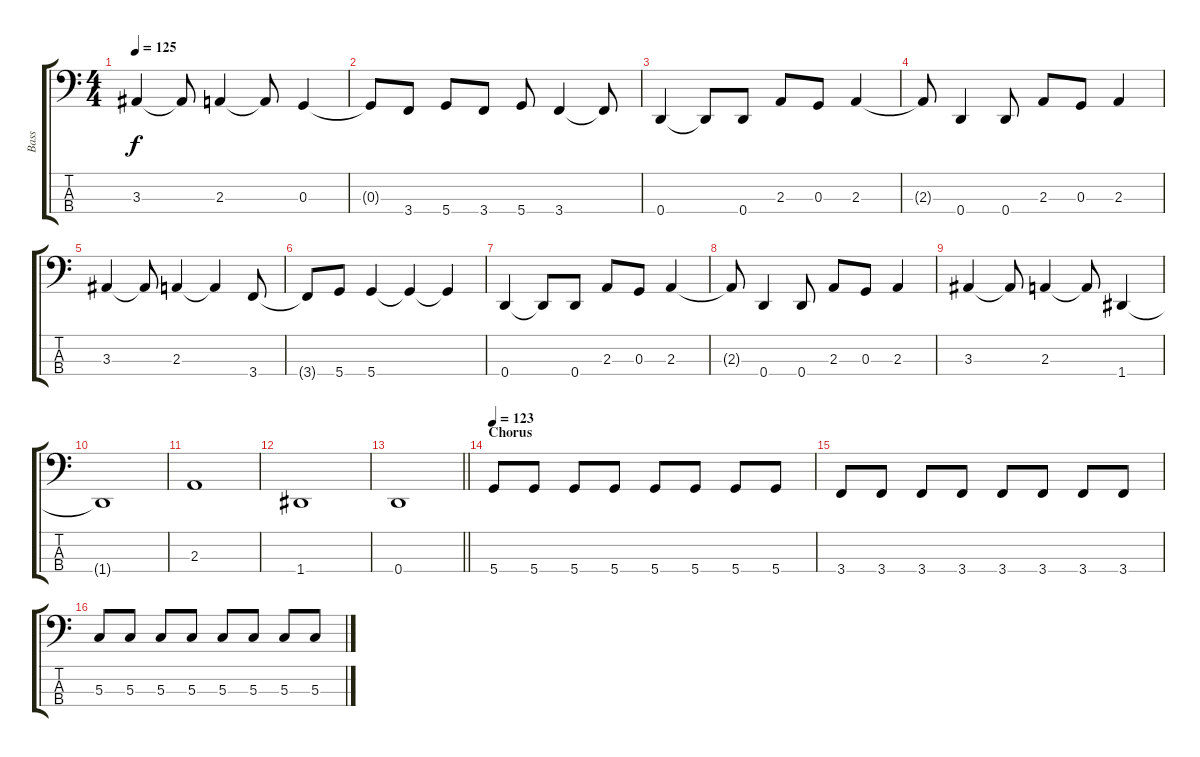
\track ("Bass" "Bass") {instrument electricbassfinger}
\staff {score tabs}
\tuning (F2 C2 G1 D1) {hide}
\ts (4 4)
\tempo 125
\clef f4
\ks c
3.3.4{dy f} 3.3{t}.8 2.3.4 2.3{t}.8 0.3.4 |
0.3{t}.8 3.4.8 5.4.8 3.4.8 5.4.8 3.4.4 3.4{t}.8 |
0.4.4 0.4{t}.8 0.4.8 2.3.8 0.3.8 2.3.4 |
2.3{t}.8 0.4.4 0.4.8 2.3.8 0.3.8 2.3.4 |
3.3.4 3.3{t}.8 2.3.4 2.3{t}.4 3.4.8 |
3.4{t}.8 5.4.8 5.4.4 5.4{t}.4 5.4{t}.4 |
0.4.4 0.4{t}.8 0.4.8 2.3.8 0.3.8 2.3.4 |
2.3{t}.8 0.4.4 0.4.8 2.3.8 0.3.8 2.3.4 |
3.3.4 3.3{t}.8 2.3.4 2.3{t}.8 1.4.4 |
1.4{t}.1 |
2.3.1 |
1.4.1 |
\barLineRight lightlight
0.4.1 |
\section ("" "Chorus")
\tempo 123
5.4.8 5.4.8 5.4.8 5.4.8 5.4.8 5.4.8 5.4.8 5.4.8 |
3.4.8 3.4.8 3.4.8 3.4.8 3.4.8 3.4.8 3.4.8 3.4.8 |
5.3.8 5.3.8 5.3.8 5.3.8 5.3.8 5.3.8 5.3.8 5.3.8
